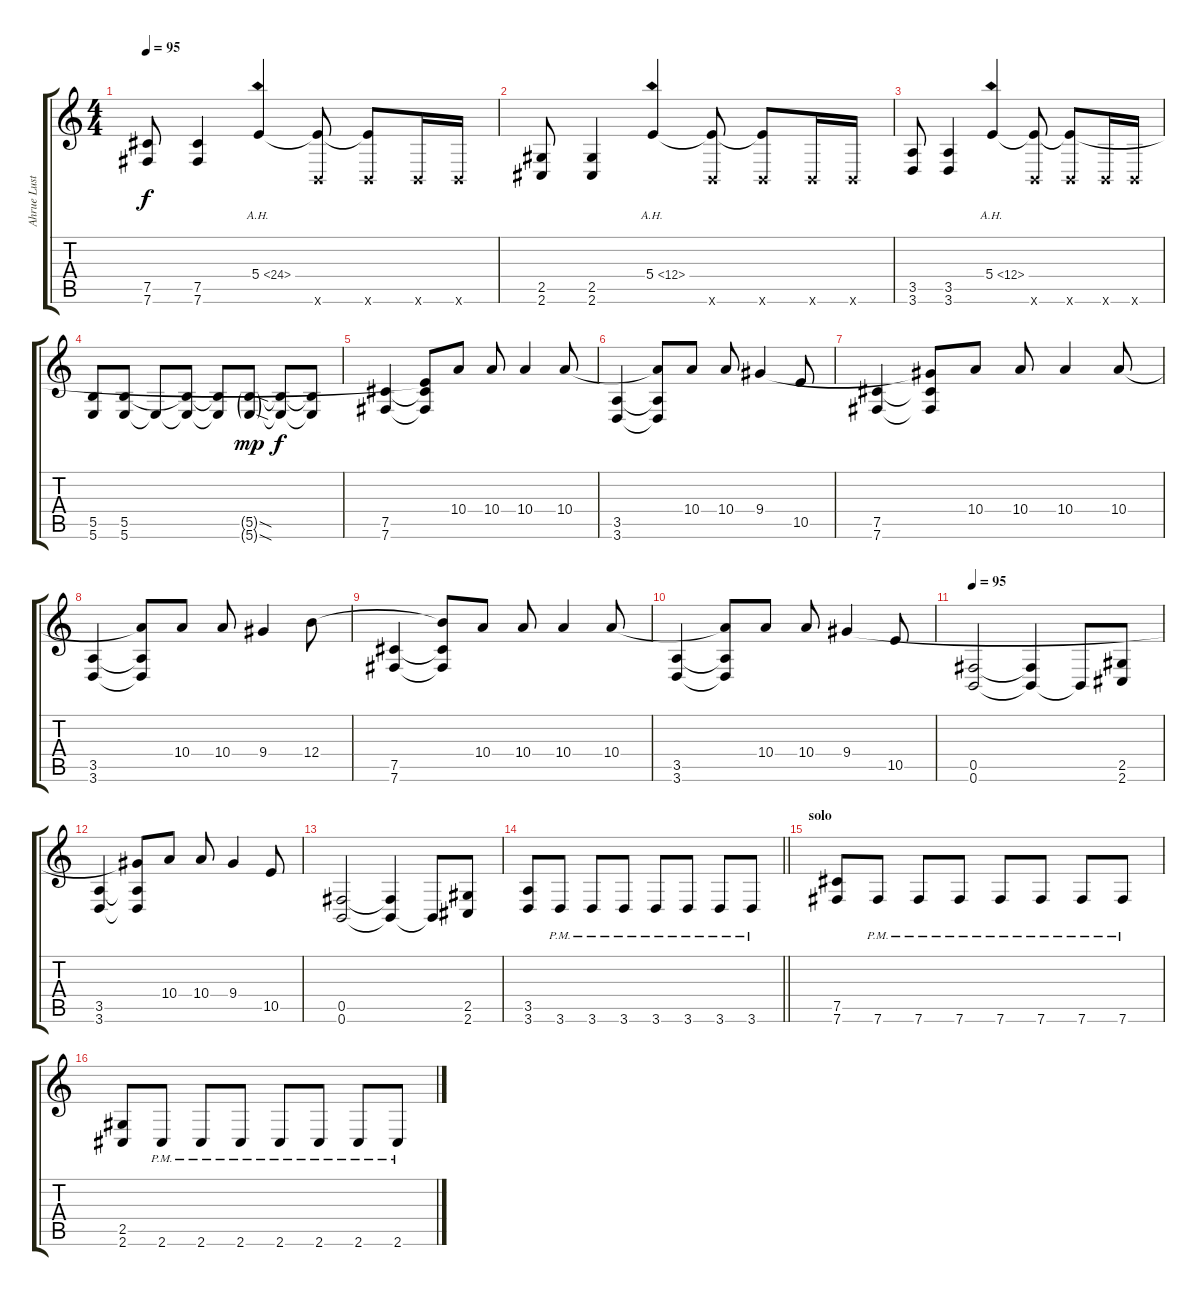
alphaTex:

\track ("Ahrue Luster" "Ahrue Lust") {instrument distortionguitar}
\staff {score tabs}
\tuning (Db4 Ab3 E3 B2 Gb2 B1) {hide}
\ts (4 4)
\tempo 95
\clef g2
\ks c
(7.5 7.6).8{dy f} (7.5 7.6).4 5.4{ah 19}.4 (5.4{t} 0.6{x}).8 (5.4{t} 0.6{x}).8 0.6{x}.16 0.6{x}.16 |
(2.5 2.6).8 (2.5 2.6).4 5.4{ah 7}.4 (5.4{t} 0.6{x}).8 (5.4{t} 0.6{x}).8 0.6{x}.16 0.6{x}.16 |
(3.5 3.6).8 (3.5 3.6).4 5.4{ah 7}.4 (5.4{t} 0.6{x}).8 (5.4{t} 0.6{x}).8 0.6{x}.16 0.6{x}.16 |
(5.5 5.6).8 (5.5 5.6).8 5.6{t}.8 (5.5{t} 5.6{t}).8 (5.5{t} 5.6{t}).8 (5.5{sod g} 5.6{sod g}).8{dy mp} (5.5{t} 5.6{t}).8{dy f} (5.5{t} 5.6{t}).8 |
(7.5 7.6).4 (5.4{t} 7.5{t} 7.6{t}).8 10.4.8 10.4.8 10.4.4 10.4.8 |
(3.5 3.6).4 (10.4{t} 3.5{t} 3.6{t}).8 10.4.8 10.4.8 9.4.4 10.5.8 |
(7.5 7.6).4 (9.4{t} 7.5{t} 7.6{t}).8 10.4.8 10.4.8 10.4.4 10.4.8 |
(3.5 3.6).4 (10.4{t} 3.5{t} 3.6{t}).8 10.4.8 10.4.8 9.4.4 12.4.8 |
(7.5 7.6).4 (12.4{t} 7.5{t} 7.6{t}).8 10.4.8 10.4.8 10.4.4 10.4.8 |
(3.5 3.6).4 (10.4{t} 3.5{t} 3.6{t}).8 10.4.8 10.4.8 9.4.4 10.5.8 |
\tempo 95
(0.5 0.6).2 (0.5{t} 0.6{t}).4 0.6{t}.8 (2.5 2.6).8 |
(3.5 3.6).4 (9.4{t} 3.5{t} 3.6{t}).8 10.4.8 10.4.8 9.4.4 10.5.8 |
(0.5 0.6).2 (0.5{t} 0.6{t}).4 0.6{t}.8 (2.5 2.6).8 |
\barLineRight lightlight
(3.5 3.6).8 3.6{pm}.8 3.6{pm}.8 3.6{pm}.8 3.6{pm}.8 3.6{pm}.8 3.6{pm}.8 3.6{pm}.8 |
\section ("" "solo")
(7.5 7.6).8 7.6{pm}.8 7.6{pm}.8 7.6{pm}.8 7.6{pm}.8 7.6{pm}.8 7.6{pm}.8 7.6{pm}.8 |
(2.5 2.6).8 2.6{pm}.8 2.6{pm}.8 2.6{pm}.8 2.6{pm}.8 2.6{pm}.8 2.6{pm}.8 2.6{pm}.8
